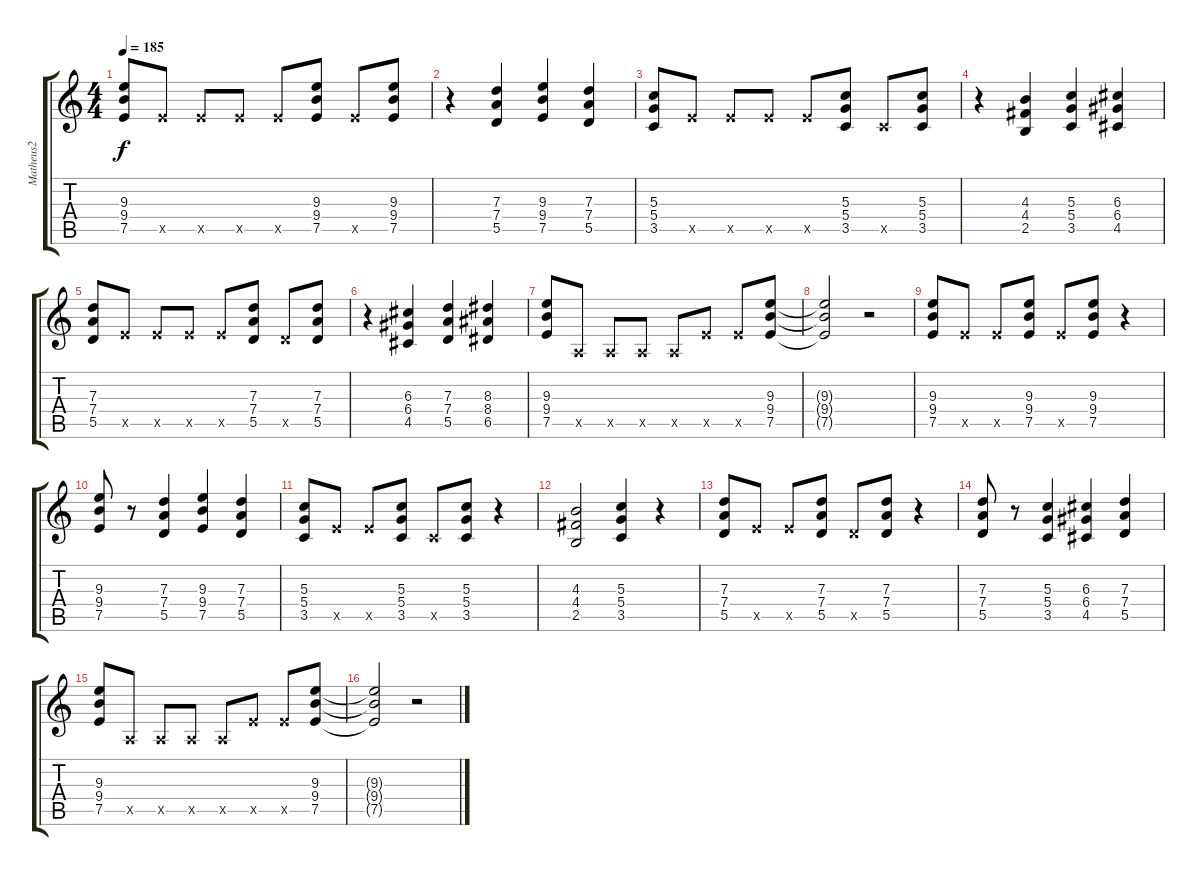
\track ("Matheus2" "Matheus2") {instrument distortionguitar}
\staff {score tabs}
\tuning (E4 B3 G3 D3 A2 E2) {hide}
\ts (4 4)
\tempo 185
\clef g2
\ks c
(9.3 9.4 7.5).8{dy f} 7.5{x}.8 7.5{x}.8 7.5{x}.8 7.5{x}.8 (9.3 9.4 7.5).8 7.5{x}.8 (9.3 9.4 7.5).8 |
r.4 (7.3 7.4 5.5).4 (9.3 9.4 7.5).4 (7.3 7.4 5.5).4 |
(5.3 5.4 3.5).8 7.5{x}.8 7.5{x}.8 7.5{x}.8 7.5{x}.8 (5.3 5.4 3.5).8 3.5{x}.8 (5.3 5.4 3.5).8 |
r.4 (4.3 4.4 2.5).4 (5.3 5.4 3.5).4 (6.3 6.4 4.5).4 |
(7.3 7.4 5.5).8 7.5{x}.8 7.5{x}.8 7.5{x}.8 7.5{x}.8 (7.3 7.4 5.5).8 5.5{x}.8 (7.3 7.4 5.5).8 |
r.4 (6.3 6.4 4.5).4 (7.3 7.4 5.5).4 (8.3 8.4 6.5).4 |
(9.3 9.4 7.5).8 0.5{x}.8 0.5{x}.8 0.5{x}.8 0.5{x}.8 7.5{x}.8 7.5{x}.8 (9.3 9.4 7.5).8 |
(9.3{t} 9.4{t} 7.5{t}).2 r.2 |
(9.3 9.4 7.5).8 7.5{x}.8 7.5{x}.8 (9.3 9.4 7.5).8 7.5{x}.8 (9.3 9.4 7.5).8 r.4 |
(9.3 9.4 7.5).8 r.8 (7.3 7.4 5.5).4 (9.3 9.4 7.5).4 (7.3 7.4 5.5).4 |
(5.3 5.4 3.5).8 7.5{x}.8 7.5{x}.8 (5.3 5.4 3.5).8 3.5{x}.8 (5.3 5.4 3.5).8 r.4 |
(4.3 4.4 2.5).2 (5.3 5.4 3.5).4 r.4 |
(7.3 7.4 5.5).8 7.5{x}.8 7.5{x}.8 (7.3 7.4 5.5).8 5.5{x}.8 (7.3 7.4 5.5).8 r.4 |
(7.3 7.4 5.5).8 r.8 (5.3 5.4 3.5).4 (6.3 6.4 4.5).4 (7.3 7.4 5.5).4 |
(9.3 9.4 7.5).8 0.5{x}.8 0.5{x}.8 0.5{x}.8 0.5{x}.8 7.5{x}.8 7.5{x}.8 (9.3 9.4 7.5).8 |
(9.3{t} 9.4{t} 7.5{t}).2 r.2
